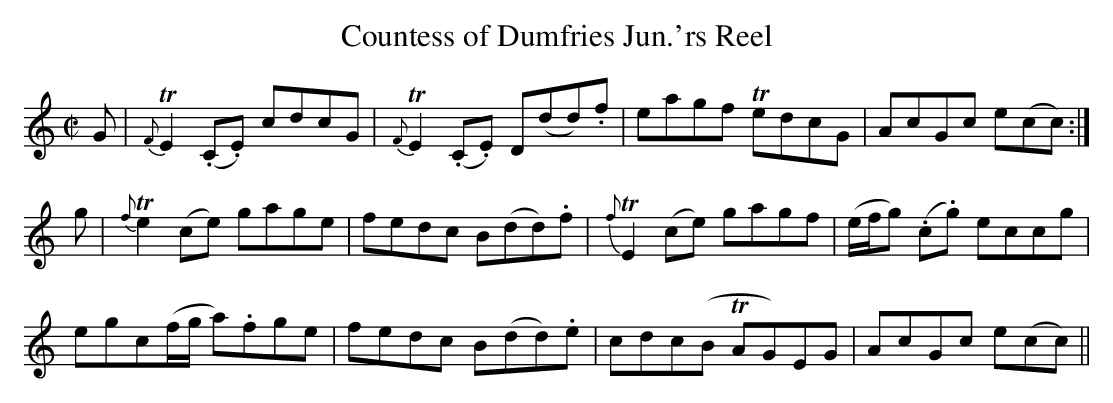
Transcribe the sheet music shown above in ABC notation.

X:1
T:Countess of Dumfries Jun.'rs Reel
M:C|
L:1/8
K:C
G|{F}TE2 (.C.E) cdcG|{F}TE2 (.C.E) D(dd).f|eagf TedcG|AcGc e(cc):|
g|{f}Te2 (ce) gage|fedc B(dd).f|{f}TE2 (ce) gagf|(e/f/g) (.c.g) eccg|
egc(f/g/ a).fge|fedc B(dd).e|cdc(B TAG)EG|AcGc e(cc)||
